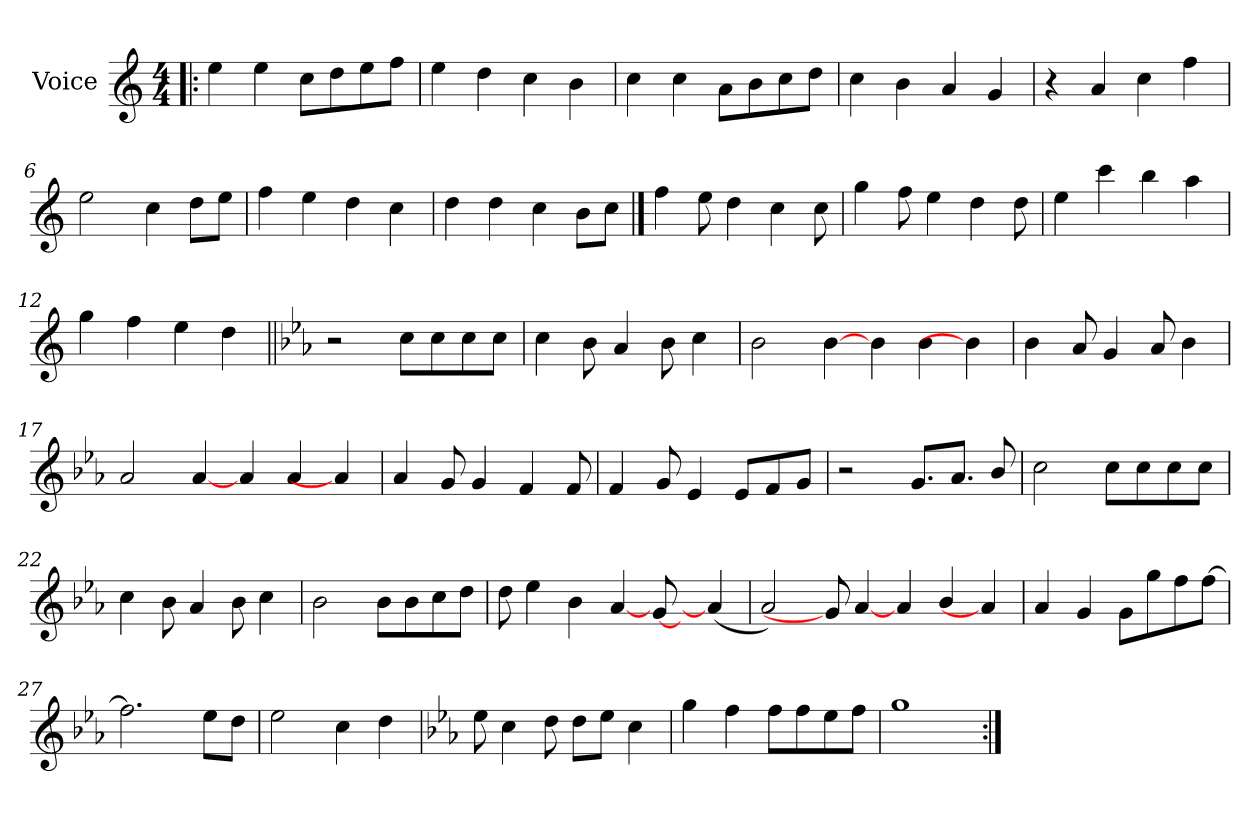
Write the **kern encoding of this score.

**kern
*part1
*staff1
*I"Voice
*I'V
*clefG2
*M4/4
=1!|:
4ee\
4ee\
8cc\L
8dd\
8ee\
8ff\J
=2
4ee\
4dd\
4cc\
4b\
=3
4cc\
4cc\
8a\L
8b\
8cc\
8dd\J
=4
4cc\
4b\
4a/
4g/
!!LO:LB:g=z
=5
4r
4a/
4cc\
4ff\
=6
2ee\
4cc\
8dd\L
8ee\J
=7
4ff\
4ee\
4dd\
4cc\
=8
4dd\
4dd\
4cc\
8b\L
8cc\J
!!LO:LB:g=z
==9
4ff\
8ee\
4dd\
4cc\
8cc\
=10
4gg\
8ff\
4ee\
4dd\
8dd\
=11
4ee\
4ccc\
4bb\
4aa\
=12
4gg\
4ff\
4ee\
4dd\
!!LO:LB:g=z
=13||
*k[b-e-a-]
2r
8cc\L
8cc\
8cc\
8cc\J
=14
4cc\
8b-\
4a-/
8b-\
4cc\
=15
2b-\
[<4b-\
4b-\
4b-\
4b-\]
=16
4b-\
8a-/
4g/
8a-/
4b-\
!!LO:LB:g=z
=17
2a-/
[>4a-/
4a-/
4a-/
4a-/]
=18
4a-/
8g/
4g/
4f/
8f/
=19
4f/
8g/
4e-/
8e-/L
8f/
8g/J
=20
2r
8.g/L
8.a-/J
8b-/
!!LO:LB:g=z
=21
2cc\
8cc\L
8cc\
8cc\
8cc\J
=22
4cc\
8b-\
4a-/
8b-\
4cc\
=23
2b-\
8b-\L
8b-\
8cc\
8dd\J
=24
8dd\
4ee-\
4b-\
[>4a-/
[8g/
8ryy
(<4a-/]
!!LO:LB:g=z
=25
2a-/)
8g/]
[>4a-/
4a-/
4b-/
4a-/]
=26
4a-/
4g/
8g\L
8gg\
8ff\
[>8ff\J
=27
2.ff\]
8ee-\L
8dd\J
=28
2ee-\
4cc\
4dd\
!!LO:PB:g=z
=29
*k[b-e-a-]
8ee-\
4cc\
8dd\
8dd\L
8ee-\J
4cc\
=30
4gg\
4ff\
8ff\L
8ff\
8ee-\
8ff\J
=31
1gg
=:|!
*-
